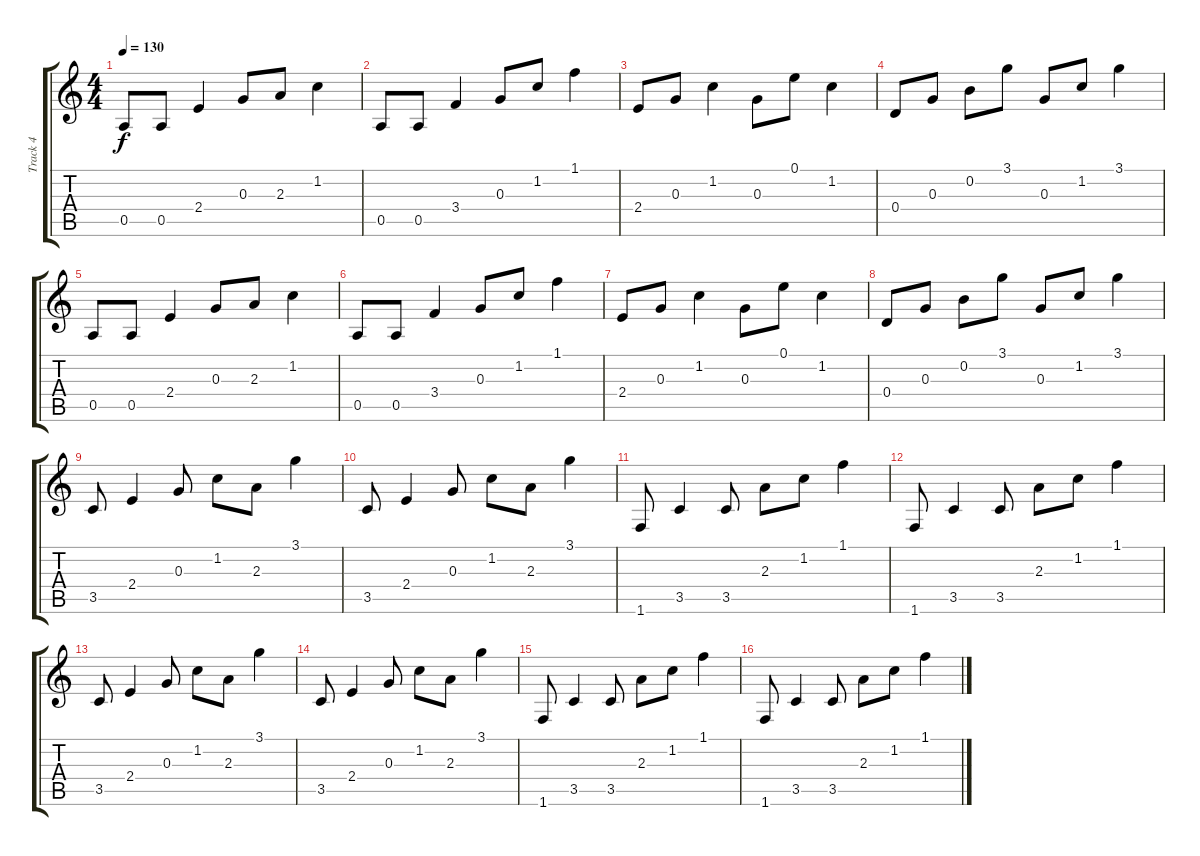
\track ("Track 4" "Track 4") {instrument electricguitarclean}
\staff {score tabs}
\tuning (E4 B3 G3 D3 A2 E2) {hide}
\ts (4 4)
\tempo 130
\clef g2
\ks c
0.5.8{dy f} 0.5.8 2.4.4 0.3.8 2.3.8 1.2.4 |
0.5.8 0.5.8 3.4.4 0.3.8 1.2.8 1.1.4 |
2.4.8 0.3.8 1.2.4 0.3.8 0.1.8 1.2.4 |
0.4.8 0.3.8 0.2.8 3.1.8 0.3.8 1.2.8 3.1.4 |
0.5.8 0.5.8 2.4.4 0.3.8 2.3.8 1.2.4 |
0.5.8 0.5.8 3.4.4 0.3.8 1.2.8 1.1.4 |
2.4.8 0.3.8 1.2.4 0.3.8 0.1.8 1.2.4 |
0.4.8 0.3.8 0.2.8 3.1.8 0.3.8 1.2.8 3.1.4 |
3.5.8 2.4.4 0.3.8 1.2.8 2.3.8 3.1.4 |
3.5.8 2.4.4 0.3.8 1.2.8 2.3.8 3.1.4 |
1.6.8 3.5.4 3.5.8 2.3.8 1.2.8 1.1.4 |
1.6.8 3.5.4 3.5.8 2.3.8 1.2.8 1.1.4 |
3.5.8 2.4.4 0.3.8 1.2.8 2.3.8 3.1.4 |
3.5.8 2.4.4 0.3.8 1.2.8 2.3.8 3.1.4 |
1.6.8 3.5.4 3.5.8 2.3.8 1.2.8 1.1.4 |
1.6.8 3.5.4 3.5.8 2.3.8 1.2.8 1.1.4
